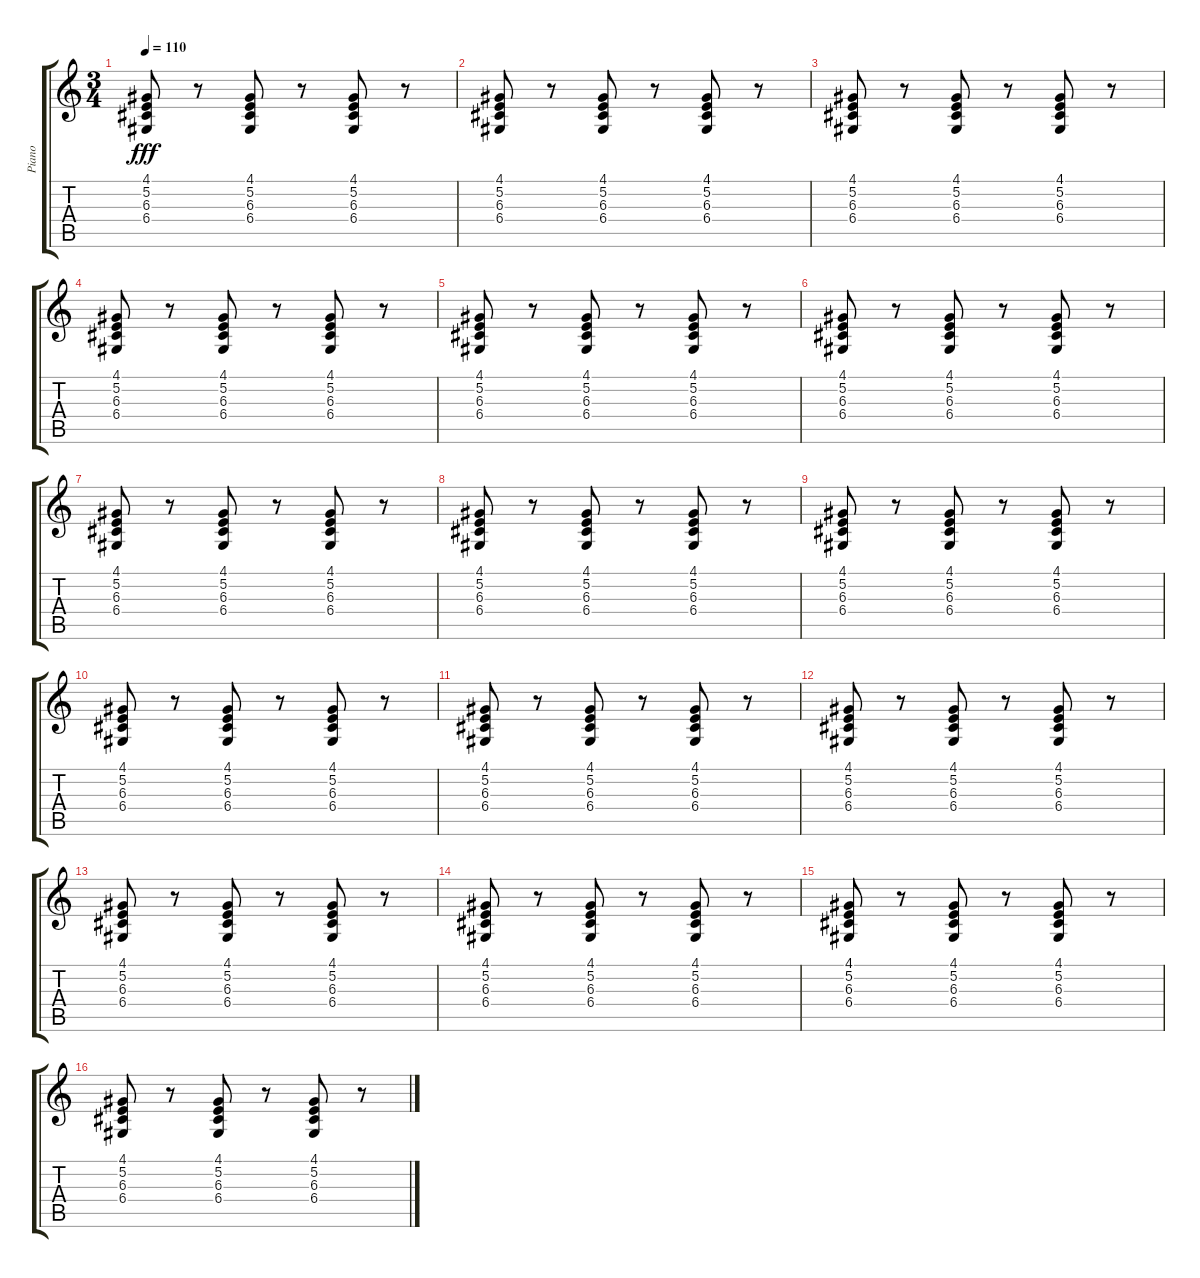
\track ("Piano" "Piano") {instrument electricgrandpiano}
\staff {score tabs}
\tuning (E4 B3 G3 D3 A2 E2) {hide}
\ts (3 4)
\tempo 110
\clef g2
\ks c
(4.1 5.2 6.3 6.4).8{dy fff instrument electricgrandpiano} r.8 (4.1 5.2 6.3 6.4).8 r.8 (4.1 5.2 6.3 6.4).8 r.8 |
(4.1 5.2 6.3 6.4).8 r.8 (4.1 5.2 6.3 6.4).8 r.8 (4.1 5.2 6.3 6.4).8 r.8 |
(4.1 5.2 6.3 6.4).8 r.8 (4.1 5.2 6.3 6.4).8 r.8 (4.1 5.2 6.3 6.4).8 r.8 |
(4.1 5.2 6.3 6.4).8 r.8 (4.1 5.2 6.3 6.4).8 r.8 (4.1 5.2 6.3 6.4).8 r.8 |
(4.1 5.2 6.3 6.4).8 r.8 (4.1 5.2 6.3 6.4).8{volume 9} r.8 (4.1 5.2 6.3 6.4).8 r.8 |
(4.1 5.2 6.3 6.4).8 r.8 (4.1 5.2 6.3 6.4).8 r.8 (4.1 5.2 6.3 6.4).8 r.8 |
(4.1 5.2 6.3 6.4).8 r.8 (4.1 5.2 6.3 6.4).8 r.8 (4.1 5.2 6.3 6.4).8 r.8 |
(4.1 5.2 6.3 6.4).8 r.8 (4.1 5.2 6.3 6.4).8 r.8 (4.1 5.2 6.3 6.4).8 r.8 |
(4.1 5.2 6.3 6.4).8 r.8 (4.1 5.2 6.3 6.4).8 r.8 (4.1 5.2 6.3 6.4).8 r.8 |
(4.1 5.2 6.3 6.4).8 r.8 (4.1 5.2 6.3 6.4).8 r.8 (4.1 5.2 6.3 6.4).8 r.8 |
(4.1 5.2 6.3 6.4).8 r.8 (4.1 5.2 6.3 6.4).8 r.8 (4.1 5.2 6.3 6.4).8 r.8 |
(4.1 5.2 6.3 6.4).8 r.8 (4.1 5.2 6.3 6.4).8 r.8 (4.1 5.2 6.3 6.4).8 r.8 |
(4.1 5.2 6.3 6.4).8 r.8 (4.1 5.2 6.3 6.4).8 r.8 (4.1 5.2 6.3 6.4).8 r.8 |
(4.1 5.2 6.3 6.4).8 r.8 (4.1 5.2 6.3 6.4).8 r.8 (4.1 5.2 6.3 6.4).8 r.8 |
(4.1 5.2 6.3 6.4).8 r.8 (4.1 5.2 6.3 6.4).8 r.8 (4.1 5.2 6.3 6.4).8 r.8 |
(4.1 5.2 6.3 6.4).8 r.8 (4.1 5.2 6.3 6.4).8 r.8 (4.1 5.2 6.3 6.4).8 r.8
